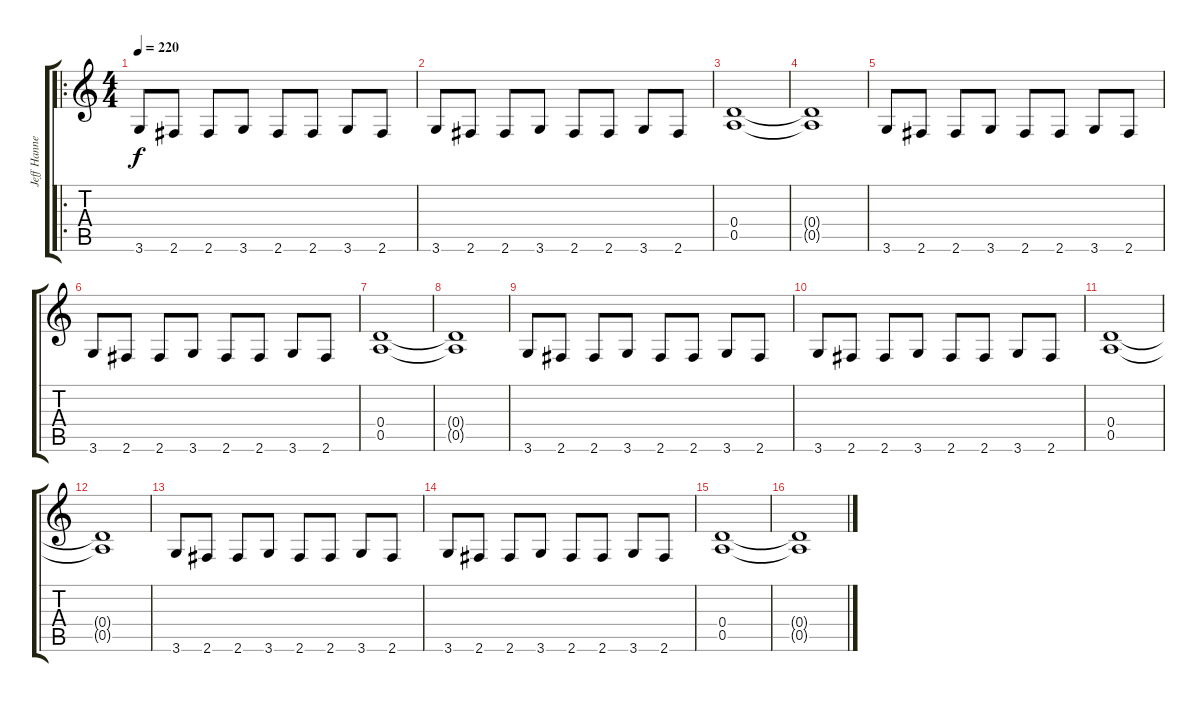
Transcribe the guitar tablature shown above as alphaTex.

\track ("Jeff Hanneman" "Jeff Hanne") {instrument distortionguitar}
\staff {score tabs}
\tuning (E4 B3 G3 D3 A2 E2) {hide}
\ro
\ts (4 4)
\tempo 220
\clef g2
\ks c
3.6.8{dy f instrument distortionguitar} 2.6.8 2.6.8 3.6.8 2.6.8 2.6.8 3.6.8 2.6.8 |
3.6.8 2.6.8 2.6.8 3.6.8 2.6.8 2.6.8 3.6.8 2.6.8 |
(0.4 0.5).1 |
(0.4{t} 0.5{t}).1 |
3.6.8 2.6.8 2.6.8 3.6.8 2.6.8 2.6.8 3.6.8 2.6.8 |
3.6.8 2.6.8 2.6.8 3.6.8 2.6.8 2.6.8 3.6.8 2.6.8 |
(0.4 0.5).1 |
(0.4{t} 0.5{t}).1 |
3.6.8 2.6.8 2.6.8 3.6.8 2.6.8 2.6.8 3.6.8 2.6.8 |
3.6.8 2.6.8 2.6.8 3.6.8 2.6.8 2.6.8 3.6.8 2.6.8 |
(0.4 0.5).1 |
(0.4{t} 0.5{t}).1 |
3.6.8 2.6.8 2.6.8 3.6.8 2.6.8 2.6.8 3.6.8 2.6.8 |
3.6.8 2.6.8 2.6.8 3.6.8 2.6.8 2.6.8 3.6.8 2.6.8 |
(0.4 0.5).1 |
(0.4{t} 0.5{t}).1
